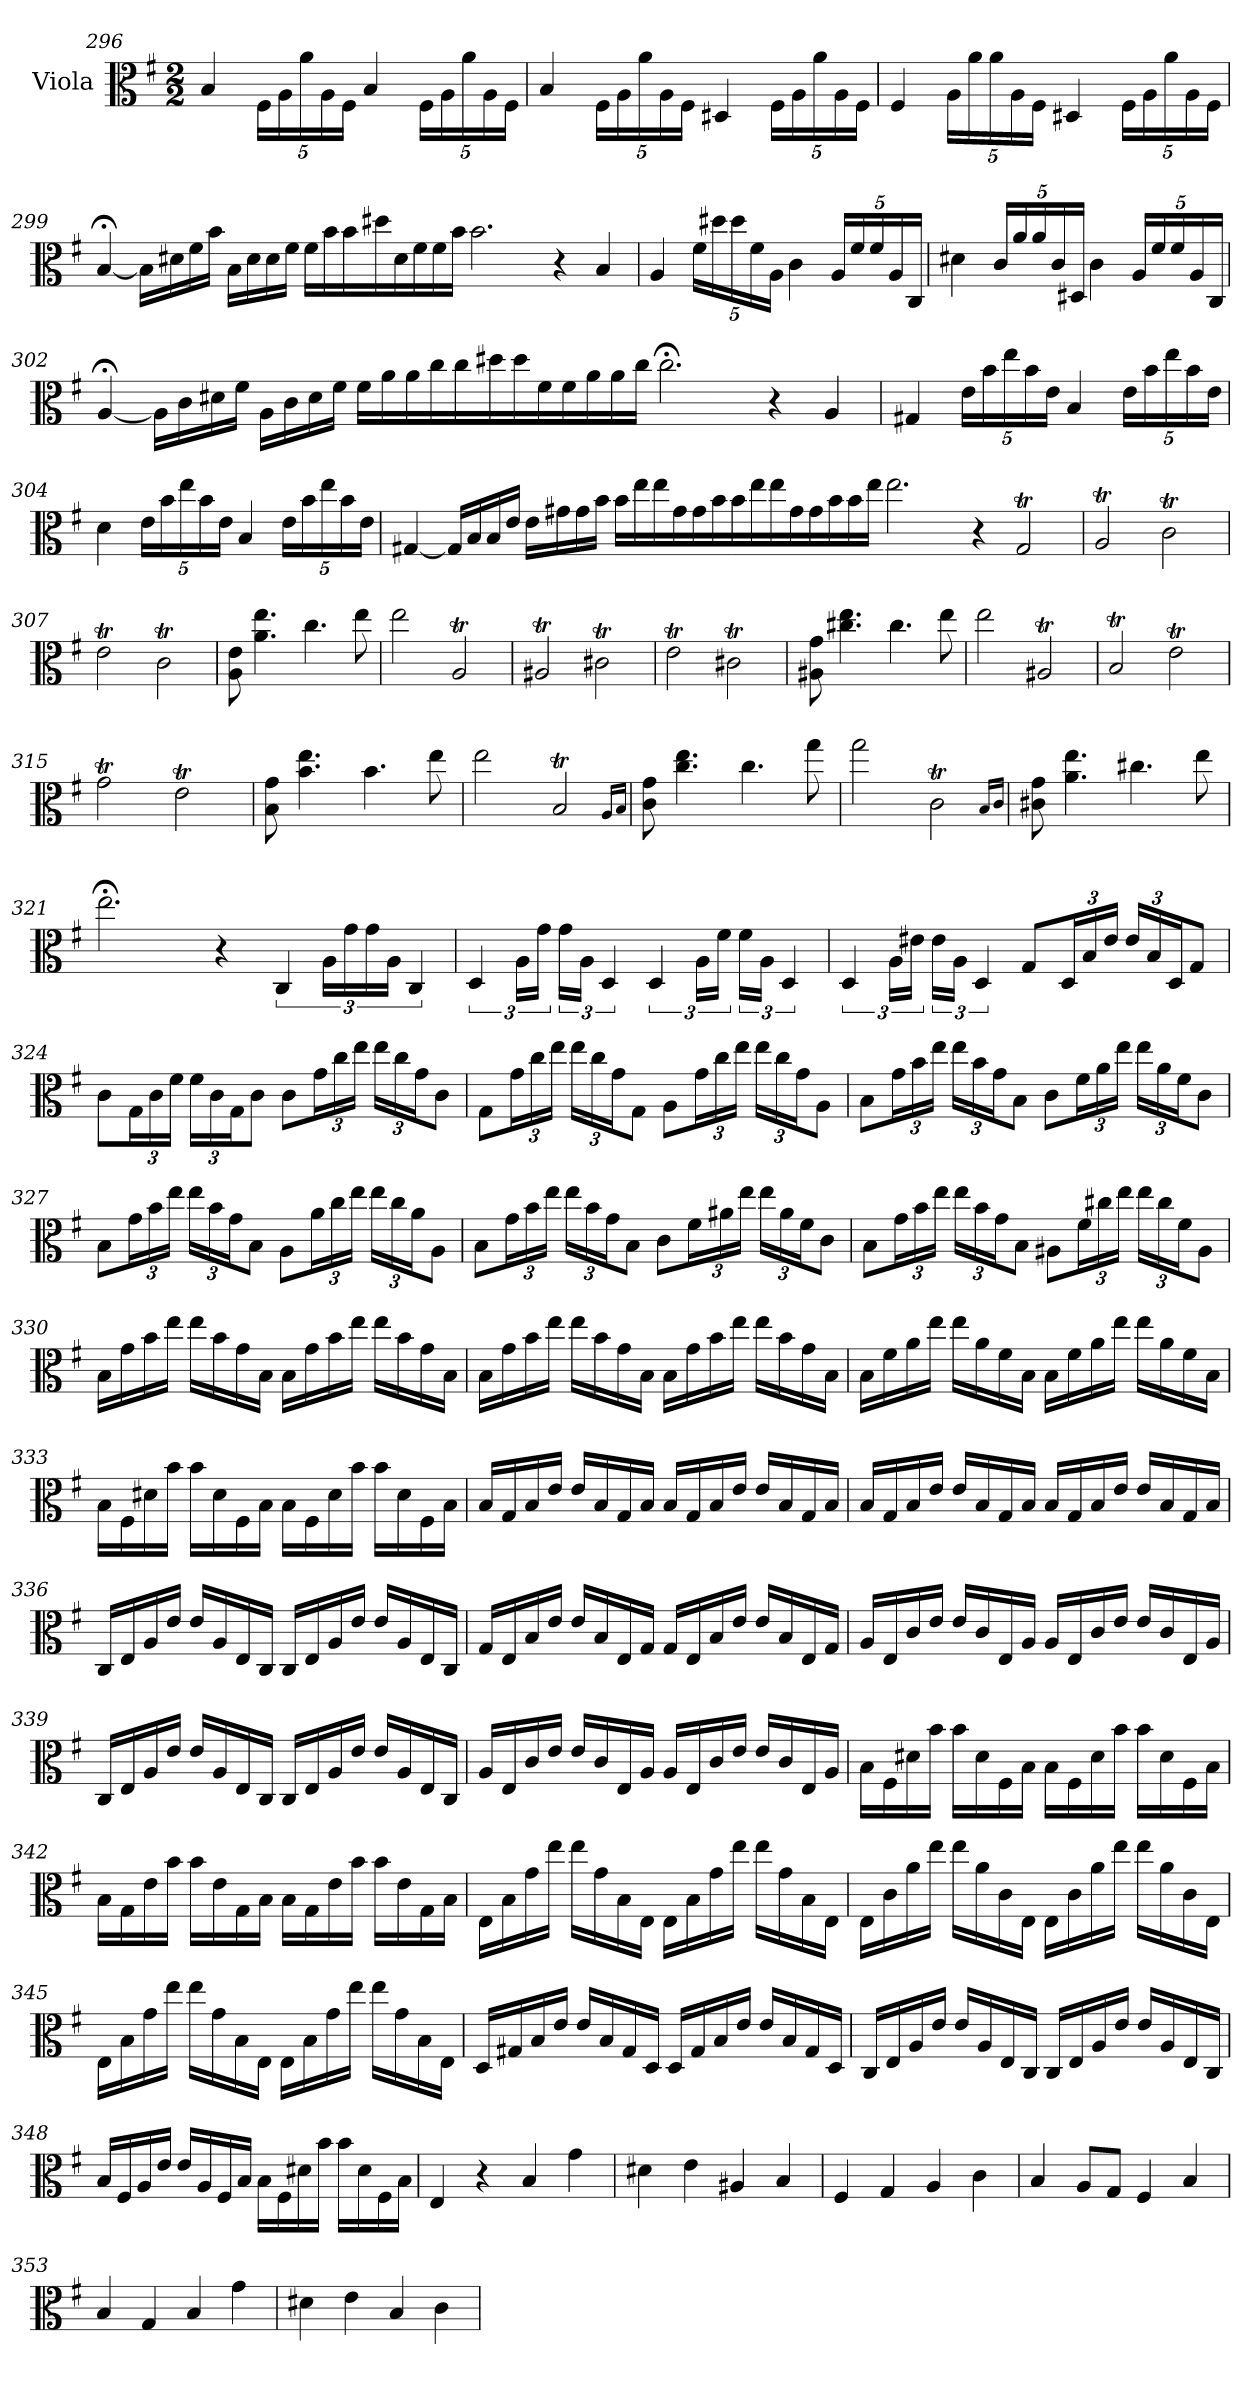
**kern
*part1
*staff1
*I"Viola
*I'Vla.
*clefC3
*k[f#]
*M2/2
*MM90
=296
4B/
*Xbrackettup
20F#\LL
20A\
20a\
20A\
20F#\JJ
4B/
20F#\LL
20A\
20a\
20A\
20F#\JJ
!!LO:LB:g=z
=297
4B/
20F#\LL
20A\
20a\
20A\
20F#\JJ
4D#X/
20F#\LL
20A\
20a\
20A\
20F#\JJ
=298
4F#/
20A\LL
20a\
20a\
20A\
20F#\JJ
4D#X/
20F#\LL
20A\
20a\
20A\
20F#\JJ
=299
[4B;</
16B\LL]
16d#X\
16f#\
16b\JJ
16B\LL
16d#\
16d#\
16f#\JJ
16f#\LL
16b\
16b\
16dd#X\
16d#\
16f#\
16f#\
16b\JJ
2.b\
4r
4B/
!!LO:LB:g=z
=300
4A/
20f#\LL
20dd#X\
20dd#\
20f#\
20A\JJ
4c\
20A/LL
20f#/
20f#/
20A/
20C/JJ
=301
4d#X\
20c/LL
20a/
20a/
20c/
20D#X/JJ
4c\
20A/LL
20f#/
20f#/
20A/
20C/JJ
=302
[4A;</
16A\LL]
16c\
16d#X\
16f#\JJ
16A\LL
16c\
16d#\
16f#\JJ
16f#\LL
16a\
16a\
16cc\
16cc\
16dd#X\
16dd#\
16f#\
16f#\
16a\
16a\
16cc\JJ
2.cc;<\
4r
4A/
!!LO:LB:g=z
=303
4G#X/
20e\LL
20b\
20ee\
20b\
20e\JJ
4B/
20e\LL
20b\
20ee\
20b\
20e\JJ
=304
4d\
20e\LL
20b\
20ee\
20b\
20e\JJ
4B/
20e\LL
20b\
20ee\
20b\
20e\JJ
=305
[4G#X/
16G#/LL]
16B/
16B/
16e/JJ
16e\LL
16g#X\
16g#\
16b\JJ
16b\LL
16ee\
16ee\
16g#\
16g#\
16b\
16b\
16ee\
16ee\
16g#\
16g#\
16b\
16b\
16ee\JJ
2.ee\
4r
2G#t/
!!LO:PB:g=z
=306
2AT/
2cT\
=307
2eT\
2cT\
=308
8A\ 8e\
4.a\ 4.ee\
4.cc\
8ee\
=309
2ee\
2AT/
=310
2A#Xt/
2c#Xt\
=311
2eT\
2c#Xt\
=312
8A#X\ 8g\
4.cc#X\ 4.ee\
4.cc#\
8ee\
=313
2ee\
2A#Xt/
=314
2Bt/
2eT\
=315
2gT\
2eT\
=316
8B\ 8g\
4.b\ 4.ee\
4.b\
8ee\
!!LO:LB:g=z
=317
2ee\
2Bt/
16qA/LL
16qB/JJ
=318
8c\ 8g\
4.cc\ 4.ee\
4.cc\
8gg\
=319
2gg\
2cT\
16qB/LL
16qc/JJ
=320
8c#X\ 8g\
4.a\ 4.ee\
4.cc#X\
8ee\
=321
2.ee;<\
4r
*brackettup
6C/
24A\LL
24g\
24g\
24A\JJ
6C/
=322
6D/
24A\LL
24g\JJ
24g\LL
24A\JJ
6D/
6D/
24A\LL
24f#\JJ
24f#\LL
24A\JJ
6D/
!!LO:LB:g=z
=323
6D/
24A\LL
24e#X\JJ
24e#\LL
24A\JJ
6D/
8G/L
*Xbrackettup
24D/L
24B/
24e#/JJ
24e#/LL
24B/
24D/J
8G/J
=324
8c\L
24G\L
24c\
24f#\JJ
24f#\LL
24c\
24G\J
8c\J
8c\L
24g\L
24cc\
24ee\JJ
24ee\LL
24cc\
24g\J
8c\J
=325
8G\L
24g\L
24cc\
24ee\JJ
24ee\LL
24cc\
24g\J
8G\J
8A\L
24g\L
24cc\
24ee\JJ
24ee\LL
24cc\
24g\J
8A\J
!!LO:LB:g=z
=326
8B\L
24g\L
24b\
24ee\JJ
24ee\LL
24b\
24g\J
8B\J
8c\L
24f#\L
24a\
24ee\JJ
24ee\LL
24a\
24f#\J
8c\J
=327
8B\L
24g\L
24b\
24ee\JJ
24ee\LL
24b\
24g\J
8B\J
8A\L
24a\L
24cc\
24ee\JJ
24ee\LL
24cc\
24a\J
8A\J
=328
8B\L
24g\L
24b\
24ee\JJ
24ee\LL
24b\
24g\J
8B\J
8c\L
24f#\L
24a#X\
24ee\JJ
24ee\LL
24a#\
24f#\J
8c\J
!!LO:LB:g=z
=329
8B\L
24g\L
24b\
24ee\JJ
24ee\LL
24b\
24g\J
8B\J
8A#X\L
24f#\L
24cc#X\
24ee\JJ
24ee\LL
24cc#\
24f#\J
8A#\J
=330
*MM140
16B\LL
16g\
16b\
16ee\JJ
16ee\LL
16b\
16g\
16B\JJ
16B\LL
16g\
16b\
16ee\JJ
16ee\LL
16b\
16g\
16B\JJ
=331
*MM160
16B\LL
16g\
16b\
16ee\JJ
16ee\LL
16b\
16g\
16B\JJ
16B\LL
16g\
16b\
16ee\JJ
16ee\LL
16b\
16g\
16B\JJ
!!LO:LB:g=z
=332
*MM180
16B\LL
16f#\
16a\
16ee\JJ
16ee\LL
16a\
16f#\
16B\JJ
16B\LL
16f#\
16a\
16ee\JJ
16ee\LL
16a\
16f#\
16B\JJ
=333
*MM200
16B\LL
16F#\
16d#X\
16b\JJ
16b\LL
16d#\
16F#\
16B\JJ
16B\LL
16F#\
16d#\
16b\JJ
16b\LL
16d#\
16F#\
16B\JJ
=334
16B/LL
16G/
16B/
16e/JJ
16e/LL
16B/
16G/
16B/JJ
16B/LL
16G/
16B/
16e/JJ
16e/LL
16B/
16G/
16B/JJ
!!LO:LB:g=z
=335
16B/LL
16G/
16B/
16e/JJ
16e/LL
16B/
16G/
16B/JJ
16B/LL
16G/
16B/
16e/JJ
16e/LL
16B/
16G/
16B/JJ
=336
16C/LL
16E/
16A/
16e/JJ
16e/LL
16A/
16E/
16C/JJ
16C/LL
16E/
16A/
16e/JJ
16e/LL
16A/
16E/
16C/JJ
=337
16G/LL
16E/
16B/
16e/JJ
16e/LL
16B/
16E/
16G/JJ
16G/LL
16E/
16B/
16e/JJ
16e/LL
16B/
16E/
16G/JJ
!!LO:LB:g=z
=338
16A/LL
16E/
16c/
16e/JJ
16e/LL
16c/
16E/
16A/JJ
16A/LL
16E/
16c/
16e/JJ
16e/LL
16c/
16E/
16A/JJ
=339
16C/LL
16E/
16A/
16e/JJ
16e/LL
16A/
16E/
16C/JJ
16C/LL
16E/
16A/
16e/JJ
16e/LL
16A/
16E/
16C/JJ
=340
16A/LL
16E/
16c/
16e/JJ
16e/LL
16c/
16E/
16A/JJ
16A/LL
16E/
16c/
16e/JJ
16e/LL
16c/
16E/
16A/JJ
!!LO:LB:g=z
=341
16B\LL
16F#\
16d#X\
16b\JJ
16b\LL
16d#\
16F#\
16B\JJ
16B\LL
16F#\
16d#\
16b\JJ
16b\LL
16d#\
16F#\
16B\JJ
=342
16B\LL
16G\
16e\
16b\JJ
16b\LL
16e\
16G\
16B\JJ
16B\LL
16G\
16e\
16b\JJ
16b\LL
16e\
16G\
16B\JJ
=343
16E\LL
16B\
16g\
16ee\JJ
16ee\LL
16g\
16B\
16E\JJ
16E\LL
16B\
16g\
16ee\JJ
16ee\LL
16g\
16B\
16E\JJ
!!LO:LB:g=z
=344
16E\LL
16c\
16a\
16ee\JJ
16ee\LL
16a\
16c\
16E\JJ
16E\LL
16c\
16a\
16ee\JJ
16ee\LL
16a\
16c\
16E\JJ
=345
16E\LL
16B\
16g\
16ee\JJ
16ee\LL
16g\
16B\
16E\JJ
16E\LL
16B\
16g\
16ee\JJ
16ee\LL
16g\
16B\
16E\JJ
=346
16D/LL
16G#X/
16B/
16e/JJ
16e/LL
16B/
16G#/
16D/JJ
16D/LL
16G#/
16B/
16e/JJ
16e/LL
16B/
16G#/
16D/JJ
!!LO:LB:g=z
=347
16C/LL
16E/
16A/
16e/JJ
16e/LL
16A/
16E/
16C/JJ
16C/LL
16E/
16A/
16e/JJ
16e/LL
16A/
16E/
16C/JJ
=348
16B/LL
16F#/
16A/
16e/JJ
16e/LL
16A/
16F#/
16B/JJ
16B\LL
16F#\
16d#X\
16b\JJ
16b\LL
16d#\
16F#\
16B\JJ
=349
4E/
4r
4B/
4g\
=350
4d#X\
4e\
4A#X/
4B/
!!LO:LB:g=z
=351
4F#/
4G/
4A/
4c\
=352
4B/
8A/L
8G/J
4F#/
4B/
=353
4B/
4G/
4B/
4g\
=354
4d#X\
4e\
4B/
4c\
=
*-
